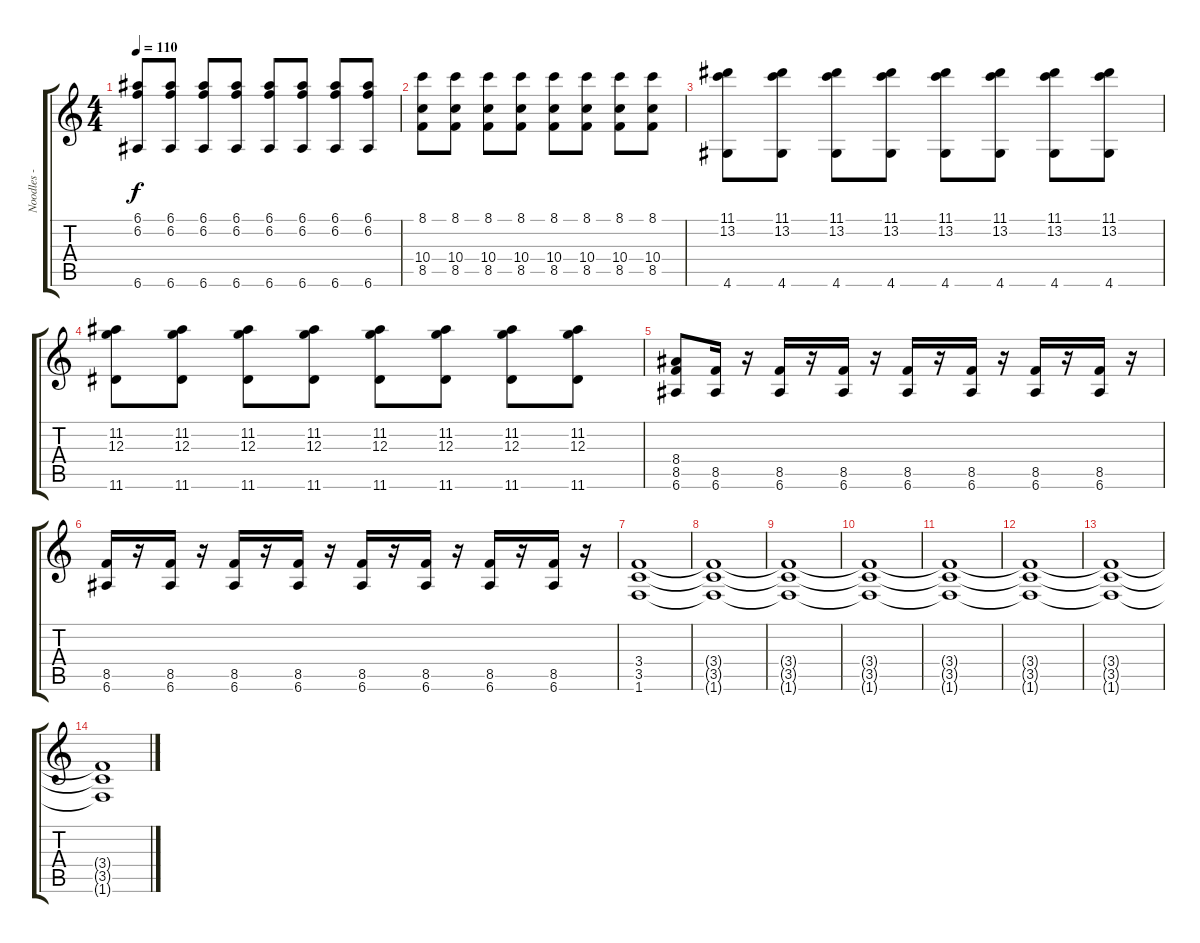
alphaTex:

\track ("Noodles - Lead Guitar" "Noodles - ") {instrument distortionguitar}
\staff {score tabs}
\tuning (E4 B3 G3 D3 A2 E2) {hide}
\ts (4 4)
\tempo 110
\clef g2
\ks c
(6.1 6.2 6.6).8{dy f} (6.1 6.2 6.6).8 (6.1 6.2 6.6).8 (6.1 6.2 6.6).8 (6.1 6.2 6.6).8 (6.1 6.2 6.6).8 (6.1 6.2 6.6).8 (6.1 6.2 6.6).8 |
(8.1 10.4 8.5).8 (8.1 10.4 8.5).8 (8.1 10.4 8.5).8 (8.1 10.4 8.5).8 (8.1 10.4 8.5).8 (8.1 10.4 8.5).8 (8.1 10.4 8.5).8 (8.1 10.4 8.5).8 |
(11.1 13.2 4.6).8 (11.1 13.2 4.6).8 (11.1 13.2 4.6).8 (11.1 13.2 4.6).8 (11.1 13.2 4.6).8 (11.1 13.2 4.6).8 (11.1 13.2 4.6).8 (11.1 13.2 4.6).8 |
(11.2 12.3 11.6).8 (11.2 12.3 11.6).8 (11.2 12.3 11.6).8 (11.2 12.3 11.6).8 (11.2 12.3 11.6).8 (11.2 12.3 11.6).8 (11.2 12.3 11.6).8 (11.2 12.3 11.6).8 |
(8.4 8.5 6.6).8 (8.5 6.6).16 r.16 (8.5 6.6).16 r.16 (8.5 6.6).16 r.16 (8.5 6.6).16 r.16 (8.5 6.6).16 r.16 (8.5 6.6).16 r.16 (8.5 6.6).16 r.16 |
(8.5 6.6).16 r.16 (8.5 6.6).16 r.16 (8.5 6.6).16 r.16 (8.5 6.6).16 r.16 (8.5 6.6).16 r.16 (8.5 6.6).16 r.16 (8.5 6.6).16 r.16 (8.5 6.6).16 r.16 |
(3.4 3.5 1.6).1 |
(3.4{t} 3.5{t} 1.6{t}).1 |
(3.4{t} 3.5{t} 1.6{t}).1 |
(3.4{t} 3.5{t} 1.6{t}).1 |
(3.4{t} 3.5{t} 1.6{t}).1 |
(3.4{t} 3.5{t} 1.6{t}).1 |
(3.4{t} 3.5{t} 1.6{t}).1 |
(3.4{t} 3.5{t} 1.6{t}).1
